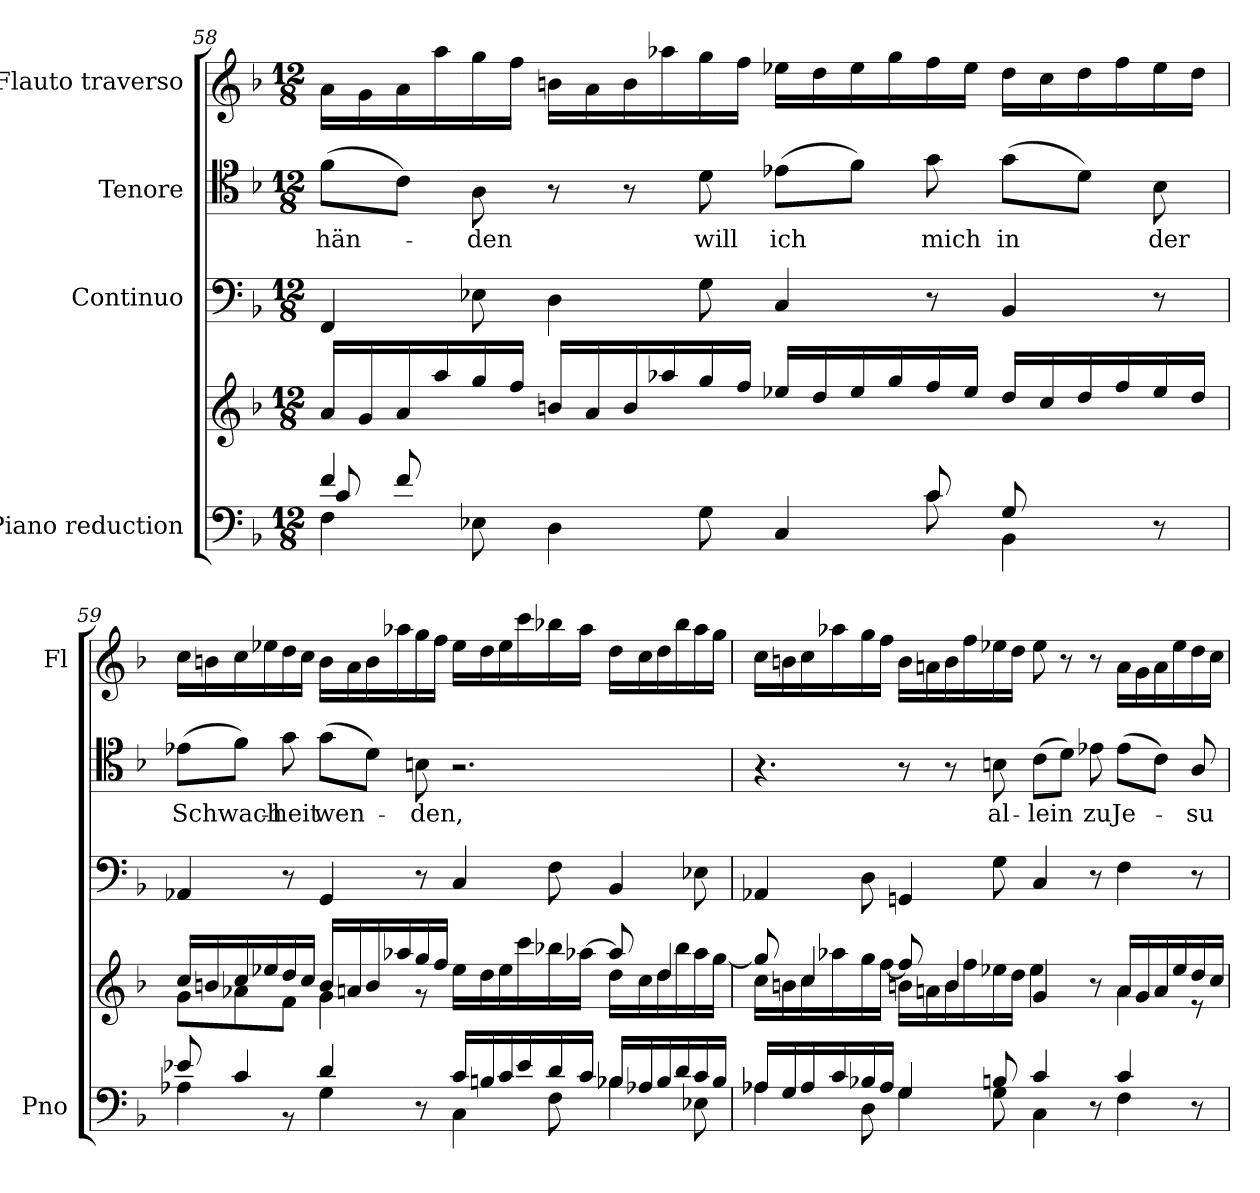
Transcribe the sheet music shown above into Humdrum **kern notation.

**kern	**kern	**kern	**kern	**text	**kern
*part4	*part4	*part3	*part2	*part2	*part1
*staff5	*staff4	*staff3	*staff2	*staff2	*staff1
*I"Piano reduction	*	*I"Continuo	*I"Tenore	*	*I"Flauto traverso
*I'Pno	*	*	*	*	*I'Fl
*clefF4	*clefG2	*clefF4	*clefC4	*	*clefG2
*k[b-]	*k[b-]	*k[b-]	*k[b-]	*	*k[b-]
*M12/8	*M12/8	*M12/8	*M12/8	*	*M12/8
=58	=58	=58	=58	=58	=58
*^	*^	*	*	*	*
*	*^	*	*^	*	*	*	*
!	!	!	!	!	!	!	!	!LO:LY:b	!
4f/	8c/L	4F\	16a/LL	4ryy	4ryy	4FF/	(>8f\L	-hän-	16a\LL
.	.	.	16g/	.	.	.	.	.	16g\
.	8f/	.	16a/	.	.	.	8c\J)	.	16a\
.	.	.	16aa/	.	.	.	.	.	16aa\
!	!	!	!	!	!	!	!	!LO:LY:b	!
2.ryy	8ryy	8E-X\	16gg/	8cc\	8a\J	8E-X\	8A\	-den	16gg\
.	.	.	16ff/JJ	.	.	.	.	.	16ff\JJ
.	4.ryy	4D\	16bn/LL	4b\	1ryy	4D\	8r	.	16bn\LL
.	.	.	16a/	.	.	.	.	.	16a\
.	.	.	16b/	.	.	.	8r	.	16b\
.	.	.	16aa-X/	.	.	.	.	.	16aa-X\
!	!	!	!	!	!	!	!	!LO:LY:b	!
.	.	8G\	16gg/	8b\ 8dd\	.	8G\	8d\	will	16gg\
.	.	.	16ff/JJ	.	.	.	.	.	16ff\JJ
!	!	!	!	!	!	!	!	!LO:LY:b	!
.	4.ryy	4C/	16ee-X/LL	4g\ 4cc\	.	4C/	(>8e-X\L	ich	16ee-X\LL
.	.	.	16dd/	.	.	.	.	.	16dd\
.	.	.	16ee-/	.	.	.	8f\J)	.	16ee-\
.	.	.	16gg/	.	.	.	.	.	16gg\
!	!	!	!	!	!	!	!	!LO:LY:b	!
8c/	.	8c\	16ff/	4ryy	.	8r	8g\	mich	16ff\
.	.	.	16ee-/JJ	.	.	.	.	.	16ee-\JJ
!	!	!	!	!	!	!	!	!LO:LY:b	!
8G/L	4ryy	4BB-\	16dd/LL	.	.	4BB-/	(>8g\L	in	16dd\LL
.	.	.	16cc/	.	.	.	.	.	16cc\
4ryy	.	.	16dd/	8a\	.	.	8d\J)	.	16dd\
.	.	.	16ff/	.	.	.	.	.	16ff\
!	!	!	!	!	!	!	!	!LO:LY:b	!
.	8r	8ryy	16ee-/	8b-X\J	8ryy	8r	8B-\	der	16ee-\
.	.	.	16dd/JJ	.	.	.	.	.	16dd\JJ
*	*v	*v	*	*	*	*	*	*	*
*	*	*	*v	*v	*	*	*	*
!!LO:LB:g=z
=59	=59	=59	=59	=59	=59	=59	=59
!	!	!	!	!	!	!LO:LY:b	!
8e-X/	4A-X\	16cc/LL	8g\L	4AA-X/	(>8e-X\L	Schwach-	16cc\LL
.	.	16bn/	.	.	.	.	16bn\
4c/	.	16cc/	8a-X\	.	8f\J)	.	16cc\
.	.	16ee-X/	.	.	.	.	16ee-X\
!	!	!	!	!	!	!LO:LY:b	!
.	8r	16dd/	8f\J	8r	8g\	-heit	16dd\
.	.	16cc/JJ	.	.	.	.	16cc\JJ
!	!	!	!	!	!	!LO:LY:b	!
4d/	4G\	16b/LL	4g\	4GG/	(>8g\L	wen-	16b\LL
.	.	16an/	.	.	.	.	16a\
.	.	16b/	.	.	8d\J)	.	16b\
.	.	16aa-X/	.	.	.	.	16aa-X\
!	!	!	!	!	!	!LO:LY:b	!
8r	8ryy	16gg/	8r	8r	8Bn\	-den,	16gg\
.	.	16ff/JJ	.	.	.	.	16ff\JJ
16c/LL	4C\	4.ryy	16ee-\LL	4C/	2.r	.	16ee-\LL
16Bn/	.	.	16dd\	.	.	.	16dd\
16c/	.	.	16ee-\	.	.	.	16ee-\
16e-/	.	.	16ccc\	.	.	.	16ccc\
16d/	8F\	.	16bb-X\	8F\	.	.	16bb-X\
16c/JJ	.	.	[16aa-X\JJ	.	.	.	16aa-\JJ
16B-X/LL	4B-\	8aa-/]	16dd\LL	4BB-/	.	.	16dd\LL
16A-X/	.	.	16cc\	.	.	.	16cc\
16B-/	.	4dd/	16dd\	.	.	.	16dd\
16d/	.	.	16bb-\	.	.	.	16bb-\
16c/	8E-X\	.	16aa-\	8E-X\	.	.	16aa-\
16B-/JJ	.	.	[16gg\JJ	.	.	.	16gg\JJ
=60	=60	=60	=60	=60	=60	=60	=60
16A-X/LL	4A-\	8gg/]	16cc\LL	4AA-X/	4.r	.	16cc\LL
16G/	.	.	16bn\	.	.	.	16bn\
16A-/	.	4cc/	16cc\	.	.	.	16cc\
16c/	.	.	16aa-X\	.	.	.	16aa-X\
16B-X/	8D\	.	16gg\	8D\	.	.	16gg\
16A-/JJ	.	.	[16ff\JJ	.	.	.	16ff\JJ
4G/	4G\	8ff/]	16bn\LL	4GGn/	8r	.	16b\LL
.	.	.	16an\	.	.	.	16an\
.	.	4b/	16b\	.	8r	.	16b\
.	.	.	16ff\	.	.	.	16ff\
!	!	!	!	!	!	!LO:LY:b	!
8Bn/	8G\	.	16ee-X\	8G\	8Bn\	al-	16ee-X\
.	.	.	16dd\JJ	.	.	.	16dd\JJ
!	!	!	!	!	!	!LO:LY:b	!
4c/	4C\	4g/	4ee-\	4C/	(>8c\L	-lein	8ee-\
.	.	.	.	.	8d\J)	.	8r
!	!	!	!	!	!	!LO:LY:b	!
8r	8ryy	8r	8ryy	8r	8e-X\	zu	8r
!	!	!	!	!	!	!LO:LY:b	!
4c/	4F\	16a/LL	4a\	4F\	(>8e-\L	Je-	16a\LL
.	.	16g/	.	.	.	.	16g\
.	.	16a/	.	.	8c\J)	.	16a\
.	.	16ee-/	.	.	.	.	16ee-\
!	!	!	!	!	!	!LO:LY:b	!
8r	8ryy	16dd/	8r	8r	8A/	-su	16dd\
.	.	16cc/JJ	.	.	.	.	16cc\JJ
*v	*v	*	*	*	*	*	*
*	*v	*v	*	*	*	*
=	=	=	=	=	=
*-	*-	*-	*-	*-	*-
